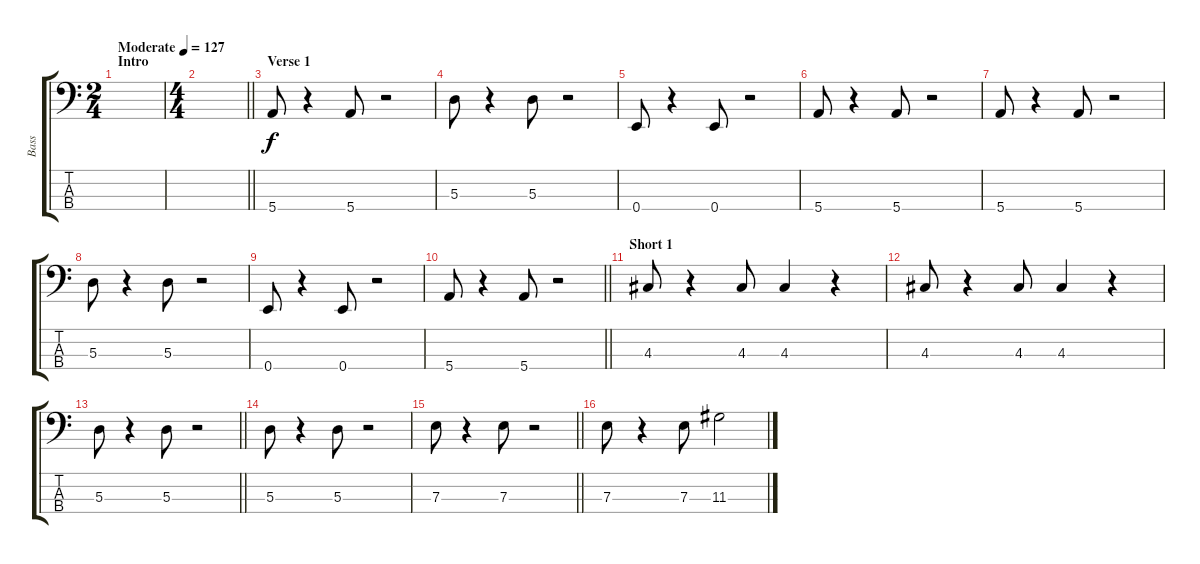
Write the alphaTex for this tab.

\track ("Bass" "Bass") {instrument electricbassfinger}
\staff {score tabs}
\tuning (G2 D2 A1 E1) {hide}
\ts (2 4)
\section ("" "Intro")
\tempo (127 "Moderate")
\clef f4
\ks c
|
\ts (4 4)
\barLineRight lightlight
|
\section ("" "Verse 1")
5.4.8 r.4 5.4.8 r.2 |
5.3.8 r.4 5.3.8 r.2 |
0.4.8 r.4 0.4.8 r.2 |
5.4.8 r.4 5.4.8 r.2 |
5.4.8 r.4 5.4.8 r.2 |
5.3.8 r.4 5.3.8 r.2 |
0.4.8 r.4 0.4.8 r.2 |
\barLineRight lightlight
5.4.8 r.4 5.4.8 r.2 |
\section ("" "Short 1")
4.3.8 r.4 4.3.8 4.3.4 r.4 |
4.3.8 r.4 4.3.8 4.3.4 r.4 |
\barLineRight lightlight
5.3.8 r.4 5.3.8 r.2 |
5.3.8 r.4 5.3.8 r.2 |
\barLineRight lightlight
7.3.8 r.4 7.3.8 r.2 |
7.3.8 r.4 7.3.8 11.3.2
